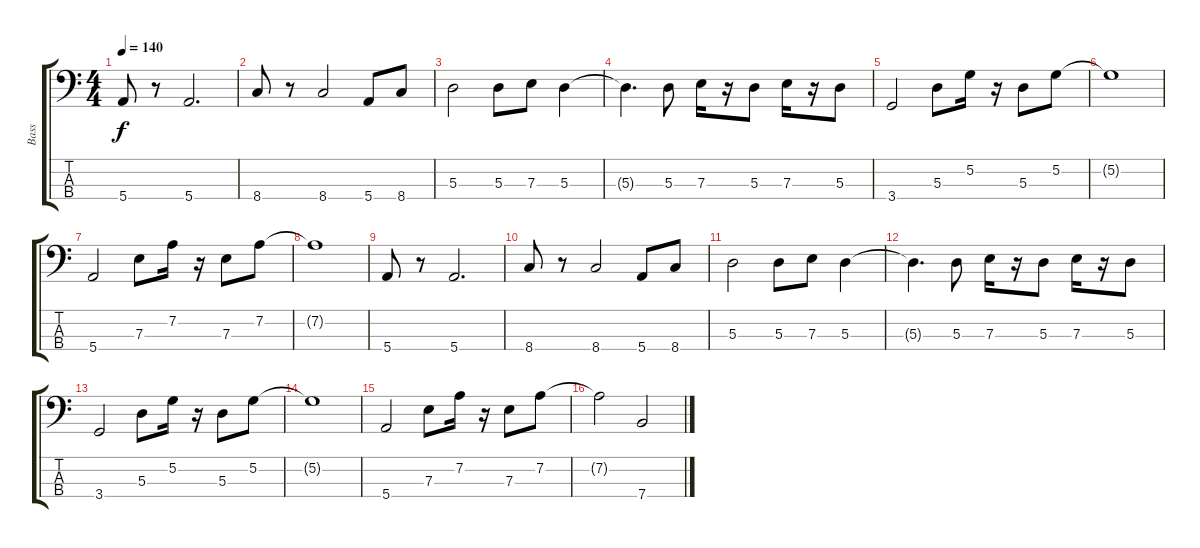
\track ("Bass" "Bass") {instrument electricbassfinger}
\staff {score tabs}
\tuning (G2 D2 A1 E1) {hide}
\ts (4 4)
\tempo 140
\clef f4
\ks c
5.4.8{dy f} r.8 5.4.2{d} |
8.4.8 r.8 8.4.2 5.4.8 8.4.8 |
5.3.2 5.3.8 7.3.8 5.3.4 |
5.3{t}.4{d} 5.3.8 7.3.16 r.16 5.3.8 7.3.16 r.16 5.3.8 |
3.4.2 5.3.8 5.2.16 r.16 5.3.8 5.2.8 |
5.2{t}.1 |
5.4.2 7.3.8 7.2.16 r.16 7.3.8 7.2.8 |
7.2{t}.1 |
5.4.8 r.8 5.4.2{d} |
8.4.8 r.8 8.4.2 5.4.8 8.4.8 |
5.3.2 5.3.8 7.3.8 5.3.4 |
5.3{t}.4{d} 5.3.8 7.3.16 r.16 5.3.8 7.3.16 r.16 5.3.8 |
3.4.2 5.3.8 5.2.16 r.16 5.3.8 5.2.8 |
5.2{t}.1 |
5.4.2 7.3.8 7.2.16 r.16 7.3.8 7.2.8 |
7.2{t}.2 7.4.2
